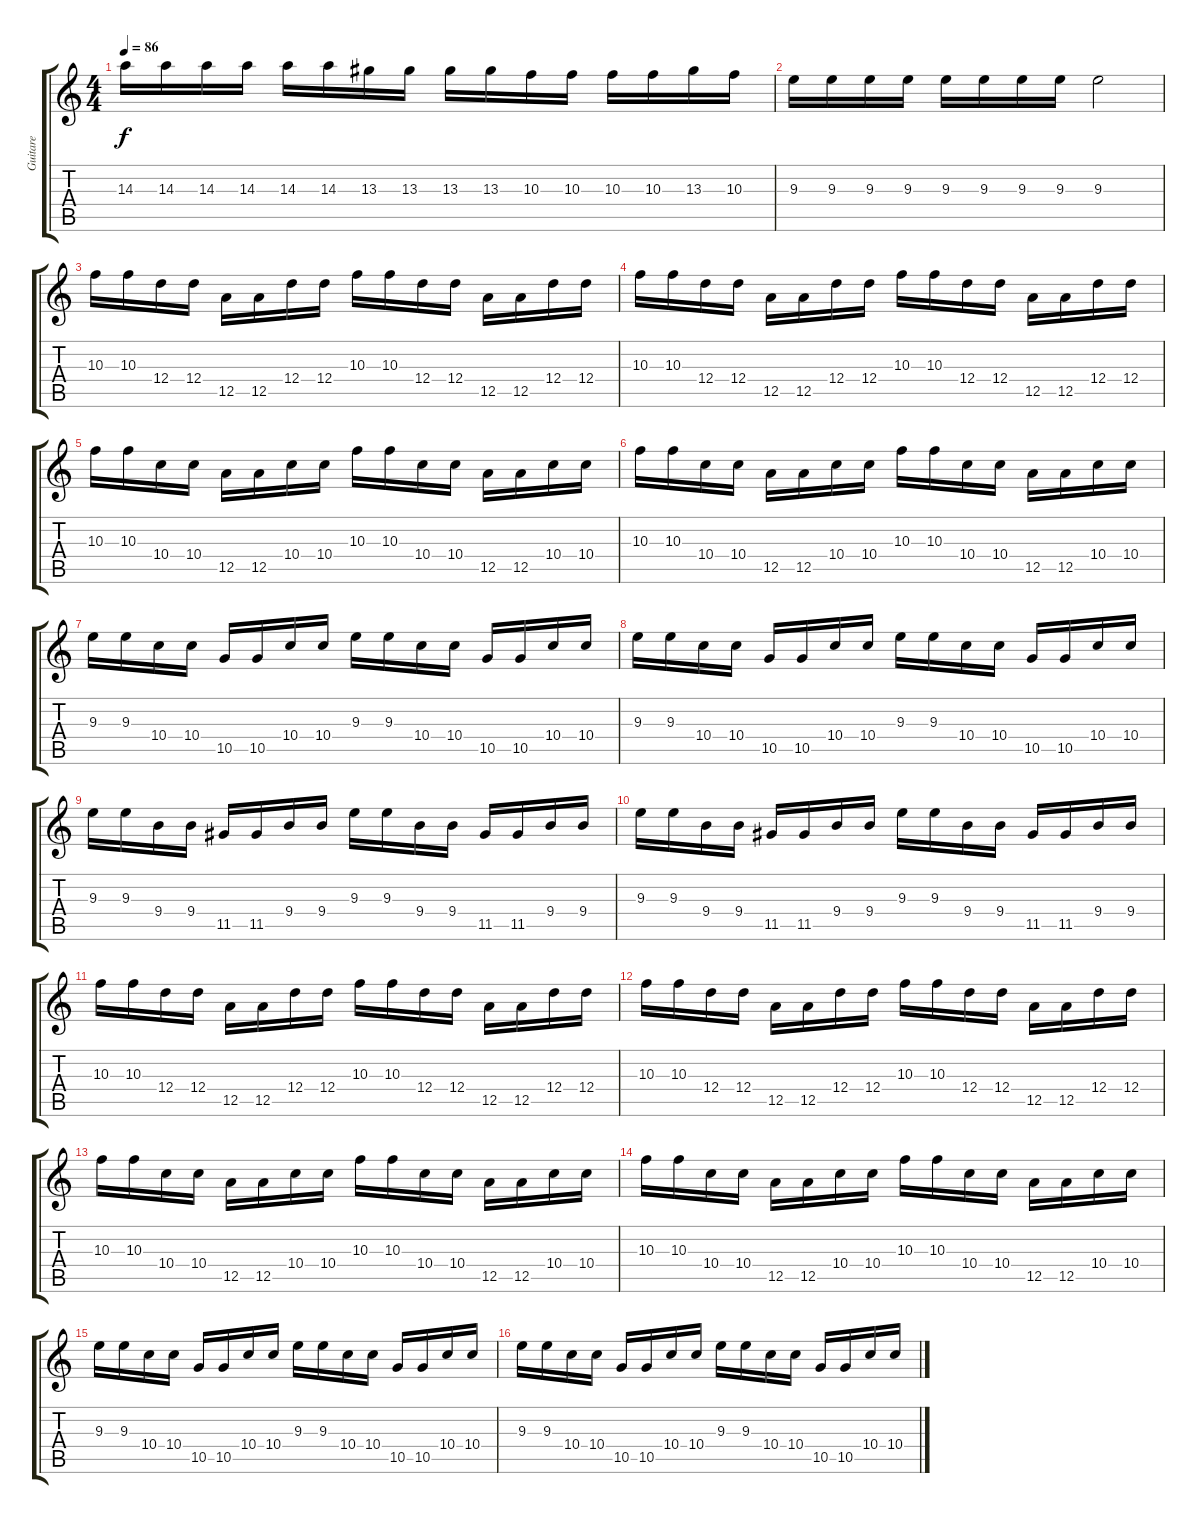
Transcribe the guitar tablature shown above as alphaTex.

\track ("Guitare" "Guitare") {instrument distortionguitar}
\staff {score tabs}
\tuning (E4 B3 G3 D3 A2 E2) {hide}
\ts (4 4)
\tempo 86
\clef g2
\ks c
14.3.16{dy f} 14.3.16 14.3.16 14.3.16 14.3.16 14.3.16 13.3.16 13.3.16 13.3.16 13.3.16 10.3.16 10.3.16 10.3.16 10.3.16 13.3.16 10.3.16 |
9.3.16 9.3.16 9.3.16 9.3.16 9.3.16 9.3.16 9.3.16 9.3.16 9.3.2 |
10.3.16 10.3.16 12.4.16 12.4.16 12.5.16 12.5.16 12.4.16 12.4.16 10.3.16 10.3.16 12.4.16 12.4.16 12.5.16 12.5.16 12.4.16 12.4.16 |
10.3.16 10.3.16 12.4.16 12.4.16 12.5.16 12.5.16 12.4.16 12.4.16 10.3.16 10.3.16 12.4.16 12.4.16 12.5.16 12.5.16 12.4.16 12.4.16 |
10.3.16 10.3.16 10.4.16 10.4.16 12.5.16 12.5.16 10.4.16 10.4.16 10.3.16 10.3.16 10.4.16 10.4.16 12.5.16 12.5.16 10.4.16 10.4.16 |
10.3.16 10.3.16 10.4.16 10.4.16 12.5.16 12.5.16 10.4.16 10.4.16 10.3.16 10.3.16 10.4.16 10.4.16 12.5.16 12.5.16 10.4.16 10.4.16 |
9.3.16 9.3.16 10.4.16 10.4.16 10.5.16 10.5.16 10.4.16 10.4.16 9.3.16 9.3.16 10.4.16 10.4.16 10.5.16 10.5.16 10.4.16 10.4.16 |
9.3.16 9.3.16 10.4.16 10.4.16 10.5.16 10.5.16 10.4.16 10.4.16 9.3.16 9.3.16 10.4.16 10.4.16 10.5.16 10.5.16 10.4.16 10.4.16 |
9.3.16 9.3.16 9.4.16 9.4.16 11.5.16 11.5.16 9.4.16 9.4.16 9.3.16 9.3.16 9.4.16 9.4.16 11.5.16 11.5.16 9.4.16 9.4.16 |
9.3.16 9.3.16 9.4.16 9.4.16 11.5.16 11.5.16 9.4.16 9.4.16 9.3.16 9.3.16 9.4.16 9.4.16 11.5.16 11.5.16 9.4.16 9.4.16 |
10.3.16 10.3.16 12.4.16 12.4.16 12.5.16 12.5.16 12.4.16 12.4.16 10.3.16 10.3.16 12.4.16 12.4.16 12.5.16 12.5.16 12.4.16 12.4.16 |
10.3.16 10.3.16 12.4.16 12.4.16 12.5.16 12.5.16 12.4.16 12.4.16 10.3.16 10.3.16 12.4.16 12.4.16 12.5.16 12.5.16 12.4.16 12.4.16 |
10.3.16 10.3.16 10.4.16 10.4.16 12.5.16 12.5.16 10.4.16 10.4.16 10.3.16 10.3.16 10.4.16 10.4.16 12.5.16 12.5.16 10.4.16 10.4.16 |
10.3.16 10.3.16 10.4.16 10.4.16 12.5.16 12.5.16 10.4.16 10.4.16 10.3.16 10.3.16 10.4.16 10.4.16 12.5.16 12.5.16 10.4.16 10.4.16 |
9.3.16 9.3.16 10.4.16 10.4.16 10.5.16 10.5.16 10.4.16 10.4.16 9.3.16 9.3.16 10.4.16 10.4.16 10.5.16 10.5.16 10.4.16 10.4.16 |
9.3.16 9.3.16 10.4.16 10.4.16 10.5.16 10.5.16 10.4.16 10.4.16 9.3.16 9.3.16 10.4.16 10.4.16 10.5.16 10.5.16 10.4.16 10.4.16
